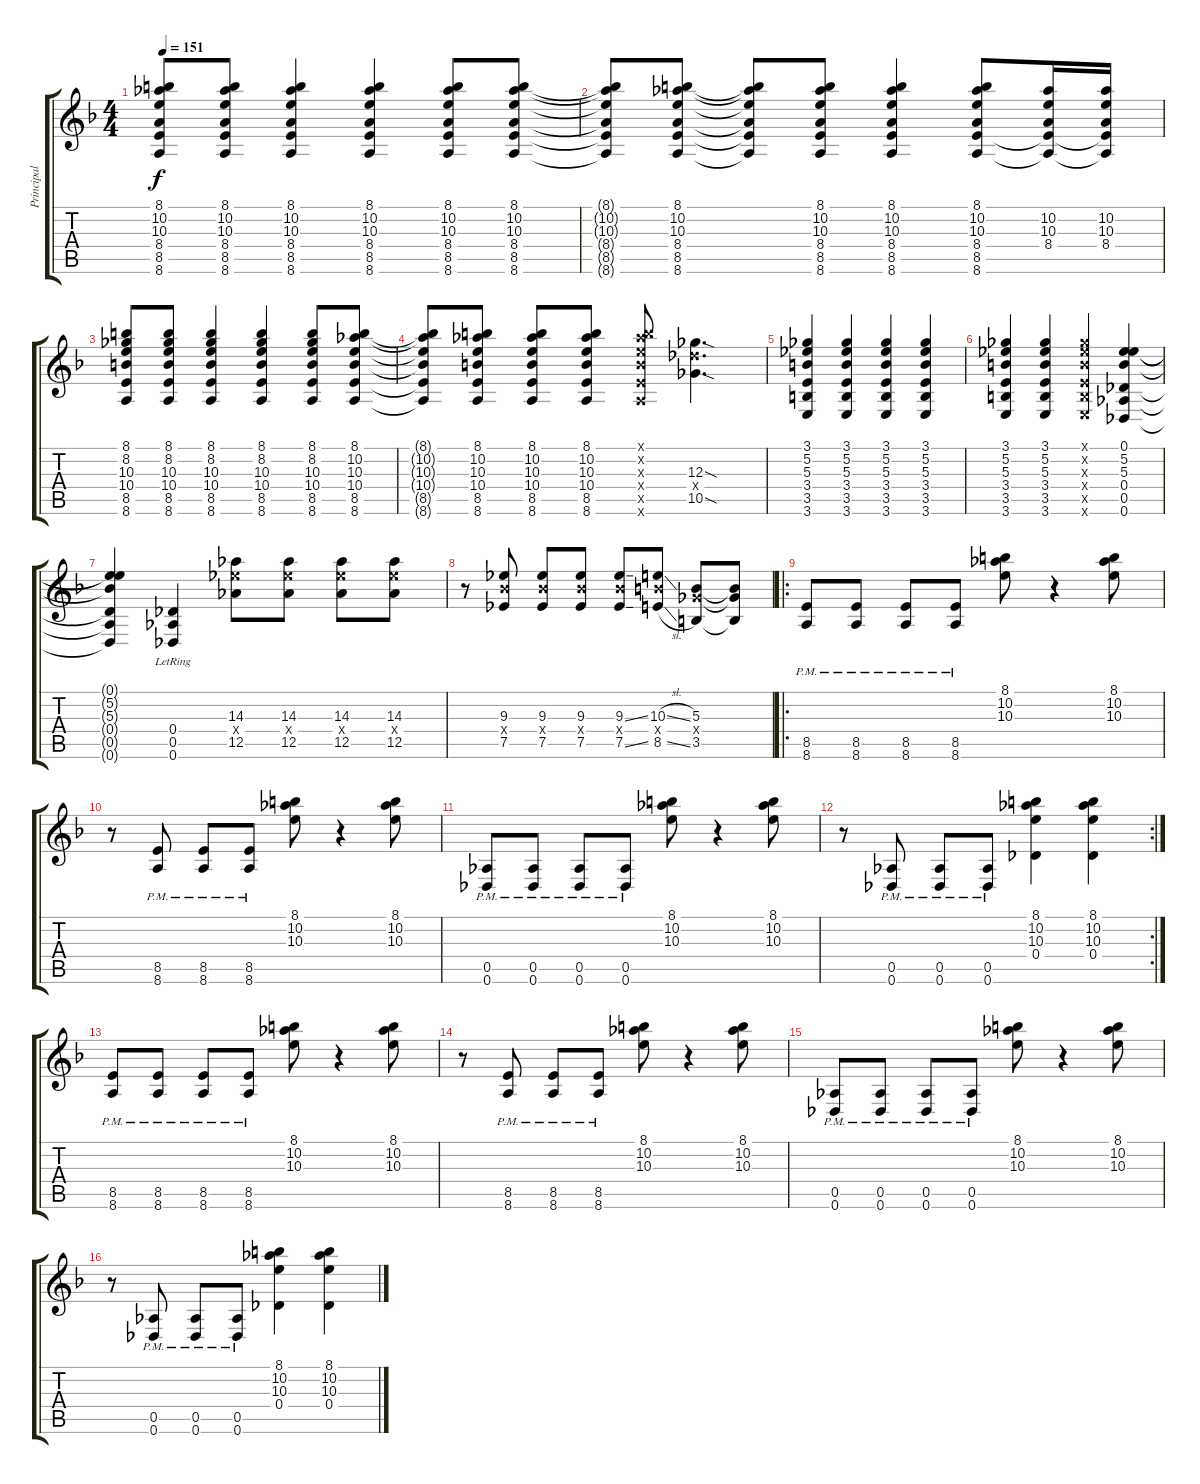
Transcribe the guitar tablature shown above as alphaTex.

\track ("Principal" "Principal") {instrument distortionguitar}
\staff {score tabs}
\tuning (Eb4 Bb3 Gb3 Db3 Ab2 Db2) {hide}
\ts (4 4)
\tempo 151
\clef g2
\ks f
(8.1 10.2 10.3 8.4 8.5 8.6).8{dy f} (8.1 10.2 10.3 8.4 8.5 8.6).8 (8.1 10.2 10.3 8.4 8.5 8.6).4 (8.1 10.2 10.3 8.4 8.5 8.6).4 (8.1 10.2 10.3 8.4 8.5 8.6).8 (8.1 10.2 10.3 8.4 8.5 8.6).8 |
(8.1{t} 10.2{t} 10.3{t} 8.4{t} 8.5{t} 8.6{t}).8 (8.1 10.2 10.3 8.4 8.5 8.6).8 (8.1{t} 10.2{t} 10.3{t} 8.4{t} 8.5{t} 8.6{t}).8 (8.1 10.2 10.3 8.4 8.5 8.6).8 (8.1 10.2 10.3 8.4 8.5 8.6).4 (8.1 10.2 10.3 8.4 8.5 8.6).8 (10.2 10.3 8.4 8.5{t} 8.6{t}).16 (10.2 10.3 8.4 8.5{t} 8.6{t}).16 |
(8.1 8.2 10.3 10.4 8.5 8.6).8 (8.1 8.2 10.3 10.4 8.5 8.6).8 (8.1 8.2 10.3 10.4 8.5 8.6).4 (8.1 8.2 10.3 10.4 8.5 8.6).4 (8.1 8.2 10.3 10.4 8.5 8.6).8 (8.1 10.2 10.3 10.4 8.5 8.6).8 |
(8.1{t} 10.2{t} 10.3{t} 10.4{t} 8.5{t} 8.6{t}).8 (8.1 10.2 10.3 10.4 8.5 8.6).8 (8.1 10.2 10.3 10.4 8.5 8.6).8 (8.1 10.2 10.3 10.4 8.5 8.6).8 (8.1{x} 10.2{x} 10.3{x} 10.4{x} 8.5{x} 8.6{x}).8 (12.3{sod} 12.4{x} 10.5{sod}).4{d} |
(3.1 5.2 5.3 3.4 3.5 3.6).4 (3.1 5.2 5.3 3.4 3.5 3.6).4 (3.1 5.2 5.3 3.4 3.5 3.6).4 (3.1 5.2 5.3 3.4 3.5 3.6).4 |
(3.1 5.2 5.3 3.4 3.5 3.6).4 (3.1 5.2 5.3 3.4 3.5 3.6).4 (3.1{x} 5.2{x} 5.3{x} 3.4{x} 3.5{x} 3.6{x}).4 (0.1 5.2 5.3 0.4 0.5 0.6).4 |
(0.1{t} 5.2{t} 5.3{t} 0.4{t} 0.5{t} 0.6{t}).4 (0.4{lr} 0.5{lr} 0.6{lr}).4 (14.3 14.4{x} 12.5).8 (14.3 14.4{x} 12.5).8 (14.3 14.4{x} 12.5).8 (14.3 14.4{x} 12.5).8 |
r.8 (9.3 9.4{x} 7.5).8 (9.3 9.4{x} 7.5).8 (9.3 9.4{x} 7.5).8 (9.3{ss} 9.4{x} 7.5{ss}).8 (10.3{sl} 10.4{x} 8.5{sl}).8 (5.3 5.4{x} 3.5).8 (5.3{t} 5.4{t} 3.5{t}).8 |
\ro
(8.5{pm} 8.6{pm}).8 (8.5{pm} 8.6{pm}).8 (8.5{pm} 8.6{pm}).8 (8.5{pm} 8.6{pm}).8 (8.1 10.2 10.3).8 r.4 (8.1 10.2 10.3).8 |
r.8 (8.5{pm} 8.6{pm}).8 (8.5{pm} 8.6{pm}).8 (8.5{pm} 8.6{pm}).8 (8.1 10.2 10.3).8 r.4 (8.1 10.2 10.3).8 |
(0.5{pm} 0.6{pm}).8 (0.5{pm} 0.6{pm}).8 (0.5{pm} 0.6{pm}).8 (0.5{pm} 0.6{pm}).8 (8.1 10.2 10.3).8 r.4 (8.1 10.2 10.3).8 |
\rc 2
r.8 (0.5{pm} 0.6{pm}).8 (0.5{pm} 0.6{pm}).8 (0.5{pm} 0.6{pm}).8 (8.1 10.2 10.3 0.4).4 (8.1 10.2 10.3 0.4).4 |
(8.5{pm} 8.6{pm}).8 (8.5{pm} 8.6{pm}).8 (8.5{pm} 8.6{pm}).8 (8.5{pm} 8.6{pm}).8 (8.1 10.2 10.3).8 r.4 (8.1 10.2 10.3).8 |
r.8 (8.5{pm} 8.6{pm}).8 (8.5{pm} 8.6{pm}).8 (8.5{pm} 8.6{pm}).8 (8.1 10.2 10.3).8 r.4 (8.1 10.2 10.3).8 |
(0.5{pm} 0.6{pm}).8 (0.5{pm} 0.6{pm}).8 (0.5{pm} 0.6{pm}).8 (0.5{pm} 0.6{pm}).8 (8.1 10.2 10.3).8 r.4 (8.1 10.2 10.3).8 |
r.8 (0.5{pm} 0.6{pm}).8 (0.5{pm} 0.6{pm}).8 (0.5{pm} 0.6{pm}).8 (8.1 10.2 10.3 0.4).4 (8.1 10.2 10.3 0.4).4
